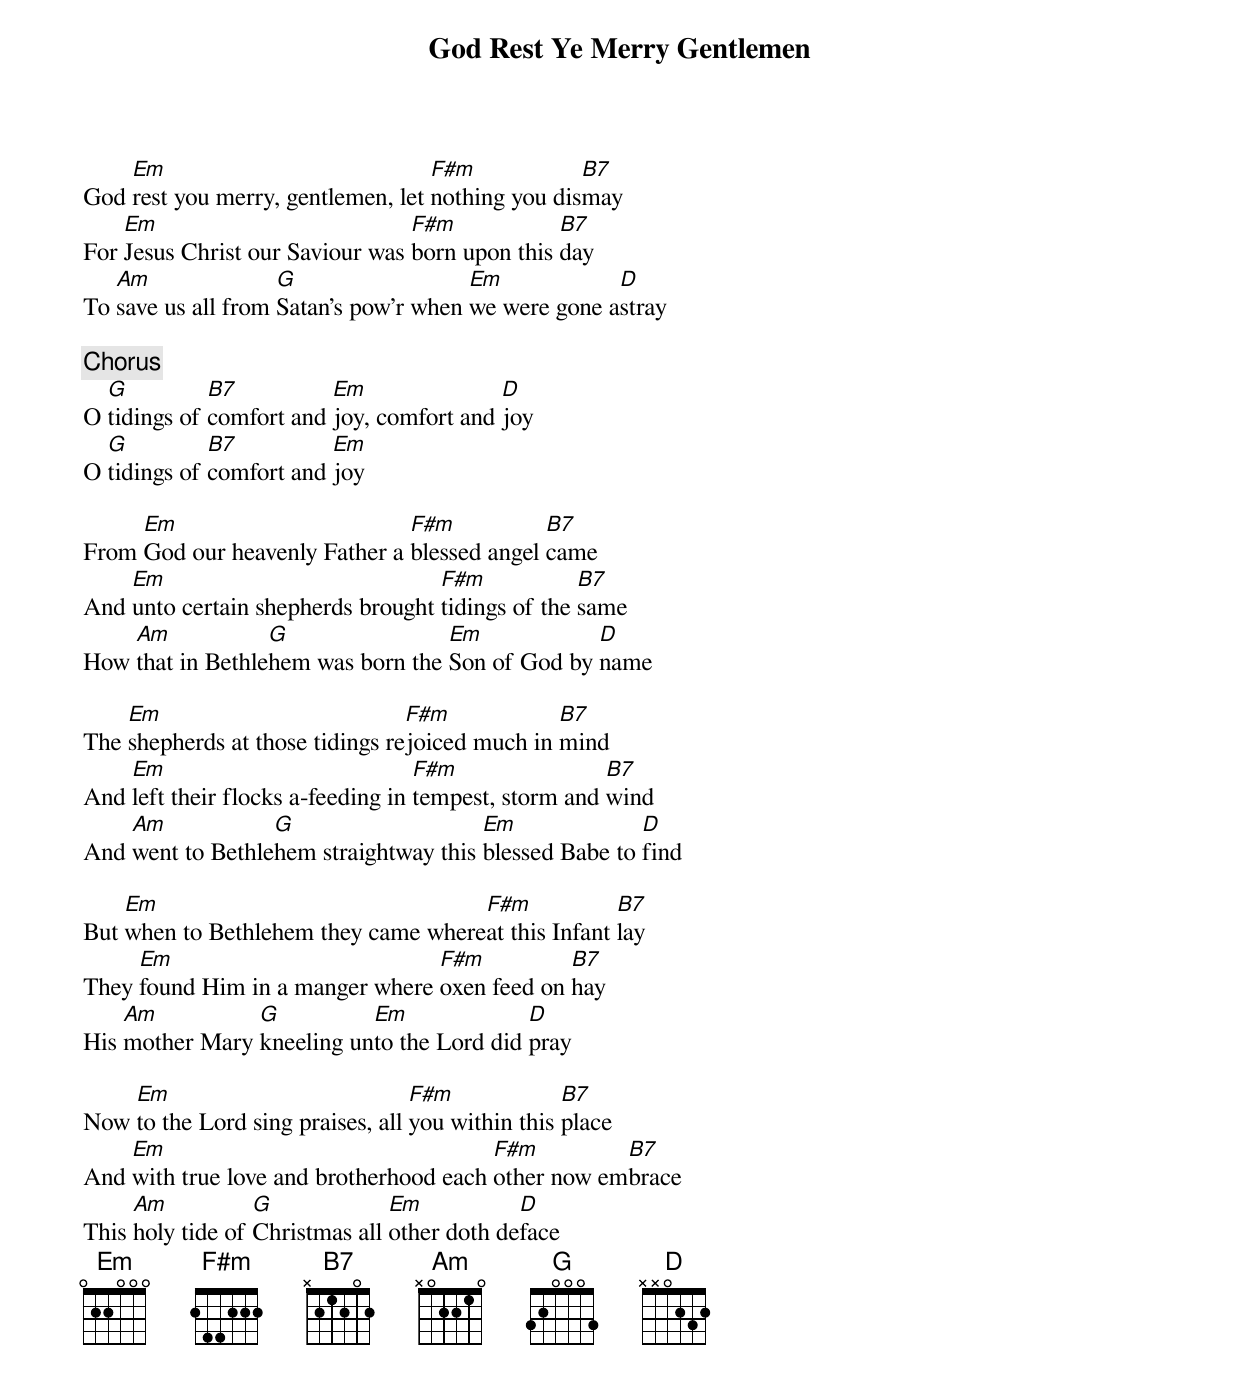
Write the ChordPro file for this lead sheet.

{Title: God Rest Ye Merry Gentlemen}

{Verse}
God [Em]rest you merry, gentlemen, let [F#m]nothing you dis[B7]may
For [Em]Jesus Christ our Saviour was [F#m]born upon this [B7]day
To [Am]save us all from [G]Satan's pow'r when [Em]we were gone a[D]stray

{Chorus}
O [G]tidings of [B7]comfort and [Em]joy, comfort and [D]joy
O [G]tidings of [B7]comfort and [Em]joy

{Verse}
From [Em]God our heavenly Father a [F#m]blessed angel [B7]came
And [Em]unto certain shepherds brought [F#m]tidings of the [B7]same
How [Am]that in Bethle[G]hem was born the [Em]Son of God by [D]name

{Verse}
The [Em]shepherds at those tidings re[F#m]joiced much in [B7]mind
And [Em]left their flocks a-feeding in [F#m]tempest, storm and [B7]wind
And [Am]went to Bethle[G]hem straightway this [Em]blessed Babe to [D]find

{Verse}
But [Em]when to Bethlehem they came where[F#m]at this Infant [B7]lay
They [Em]found Him in a manger where [F#m]oxen feed on [B7]hay
His [Am]mother Mary [G]kneeling un[Em]to the Lord did [D]pray

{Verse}
Now [Em]to the Lord sing praises, all [F#m]you within this [B7]place
And [Em]with true love and brotherhood each [F#m]other now em[B7]brace
This [Am]holy tide of [G]Christmas all [Em]other doth de[D]face
